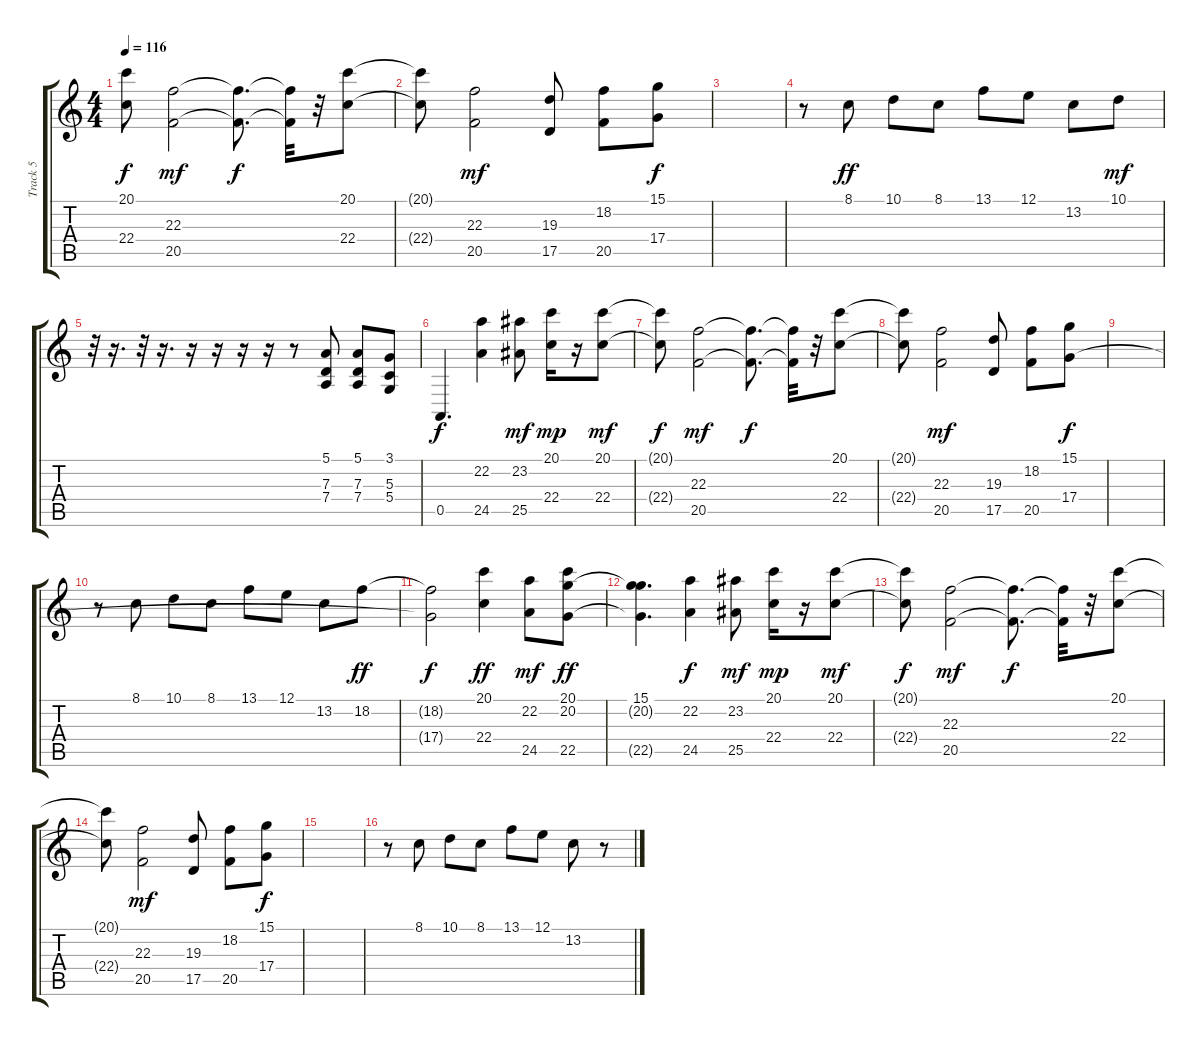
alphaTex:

\track ("Track 5" "Track 5") {instrument electricgrandpiano}
\staff {score tabs}
\tuning (E4 B3 G3 D3 A2 E2) {hide}
\ts (4 4)
\tempo 116
\clef g2
\ks c
(20.1{t} 22.4{t}).8{dy f} (22.3 20.5).2{dy mf} (22.3{t} 20.5{t}).8{d dy f} (22.3{t} 20.5{t}).32 r.32 (20.1 22.4).8 |
(20.1{t} 22.4{t}).8 (22.3 20.5).2{dy mf} (19.3 17.5).8 (18.2 20.5).8 (15.1 17.4).8{dy f} |
|
r.8{instrument electricgrandpiano} 8.1.8{dy ff} 10.1.8 8.1.8 13.1.8 12.1.8 13.2.8 10.1.8{dy mf} |
r.32 r.16{d} r.32 r.16{d} r.16 r.16 r.16 r.16 r.8 (5.1 7.3 7.4).8 (5.1 7.3 7.4).8 (3.1 5.3 5.4).8 |
0.5.4{d dy f} (22.2 24.5).4 (23.2 25.5).8{dy mf} (20.1 22.4).16{dy mp} r.16 (20.1 22.4).8{dy mf} |
(20.1{t} 22.4{t}).8{dy f} (22.3 20.5).2{dy mf} (22.3{t} 20.5{t}).8{d dy f} (22.3{t} 20.5{t}).32 r.32 (20.1 22.4).8 |
(20.1{t} 22.4{t}).8 (22.3 20.5).2{dy mf} (19.3 17.5).8 (18.2 20.5).8 (15.1 17.4).8{dy f} |
|
r.8{instrument electricgrandpiano} 8.1.8 10.1.8 8.1.8 13.1.8 12.1.8 13.2.8 18.2.8{dy ff} |
(18.2{t} 17.4{t}).2{dy f instrument electricgrandpiano} (20.1 22.4).4{dy ff} (22.2 24.5).8{dy mf} (20.1 20.2 22.5).8{dy ff} |
(15.1 20.2{t} 22.5{t}).4{d} (22.2 24.5).4{dy f} (23.2 25.5).8{dy mf} (20.1 22.4).16{dy mp} r.16 (20.1 22.4).8{dy mf} |
(20.1{t} 22.4{t}).8{dy f} (22.3 20.5).2{dy mf} (22.3{t} 20.5{t}).8{d dy f} (22.3{t} 20.5{t}).32 r.32 (20.1 22.4).8 |
(20.1{t} 22.4{t}).8 (22.3 20.5).2{dy mf} (19.3 17.5).8 (18.2 20.5).8 (15.1 17.4).8{dy f} |
|
r.8{instrument electricgrandpiano} 8.1.8 10.1.8 8.1.8 13.1.8 12.1.8 13.2.8 r.8
